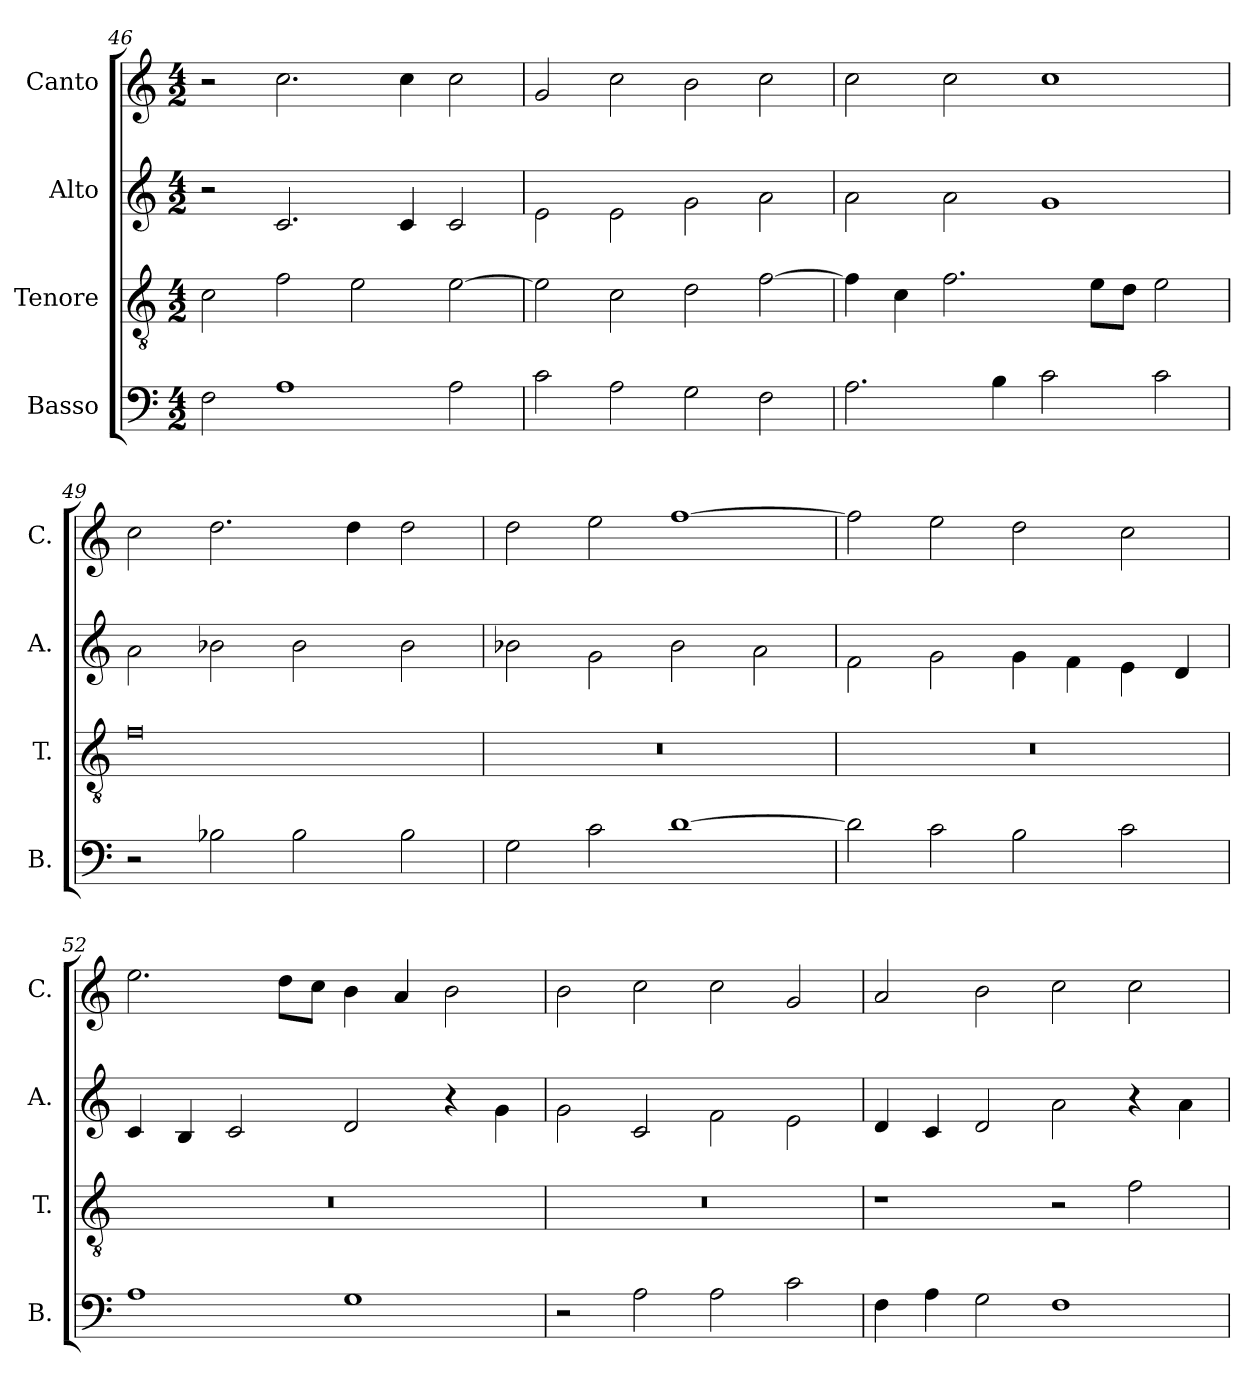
**kern	**kern	**kern	**kern
*part4	*part3	*part2	*part1
*staff4	*staff3	*staff2	*staff1
*I"Basso	*I"Tenore	*I"Alto	*I"Canto
*I'B.	*I'T.	*I'A.	*I'C.
*clefF4	*clefGv2	*clefG2	*clefG2
*k[]	*k[]	*k[]	*k[]
*M4/2	*M4/2	*M4/2	*M4/2
=46	=46	=46	=46
2F\	2c\	2r	2r
1A	2f\	2.c/	2.cc\
.	2e\	.	.
.	.	4c/	4cc\
2A\	[2e\	2c/	2cc\
=47	=47	=47	=47
2c\	2e\]	2e\	2g/
2A\	2c\	2e\	2cc\
2G\	2d\	2g\	2b\
2F\	[2f\	2a\	2cc\
=48	=48	=48	=48
2.A\	4f\]	2a\	2cc\
.	4c\	.	.
.	2.f\	2a\	2cc\
4B\	.	.	.
2c\	.	1g	1cc
.	8e\L	.	.
.	8d\J	.	.
2c\	2e\	.	.
!!LO:LB:g=z
=49	=49	=49	=49
2r	0f	2a\	2cc\
2B-X\	.	2b-X\	2.dd\
2B-\	.	2b-\	.
.	.	.	4dd\
2B-\	.	2b-\	2dd\
=50	=50	=50	=50
2G\	0r	2b-X\	2dd\
2c\	.	2g\	2ee\
[1d	.	2b-\	[1ff
.	.	2a\	.
=51	=51	=51	=51
2d\]	0r	2f\	2ff\]
2c\	.	2g\	2ee\
2B\	.	4g\	2dd\
.	.	4f\	.
2c\	.	4e\	2cc\
.	.	4d/	.
=52	=52	=52	=52
1A	0r	4c/	2.ee\
.	.	4B/	.
.	.	2c/	.
.	.	.	8dd\L
.	.	.	8cc\J
1G	.	2d/	4b\
.	.	.	4a/
.	.	4r	2b\
.	.	4g\	.
!!LO:LB:g=z
=53	=53	=53	=53
2r	0r	2g\	2b\
2A\	.	2c/	2cc\
2A\	.	2f\	2cc\
2c\	.	2e\	2g/
=54	=54	=54	=54
4F\	1r	4d/	2a/
4A\	.	4c/	.
2G\	.	2d/	2b\
1F	2r	2a\	2cc\
.	2f\	4r	2cc\
.	.	4a\	.
=	=	=	=
*-	*-	*-	*-
